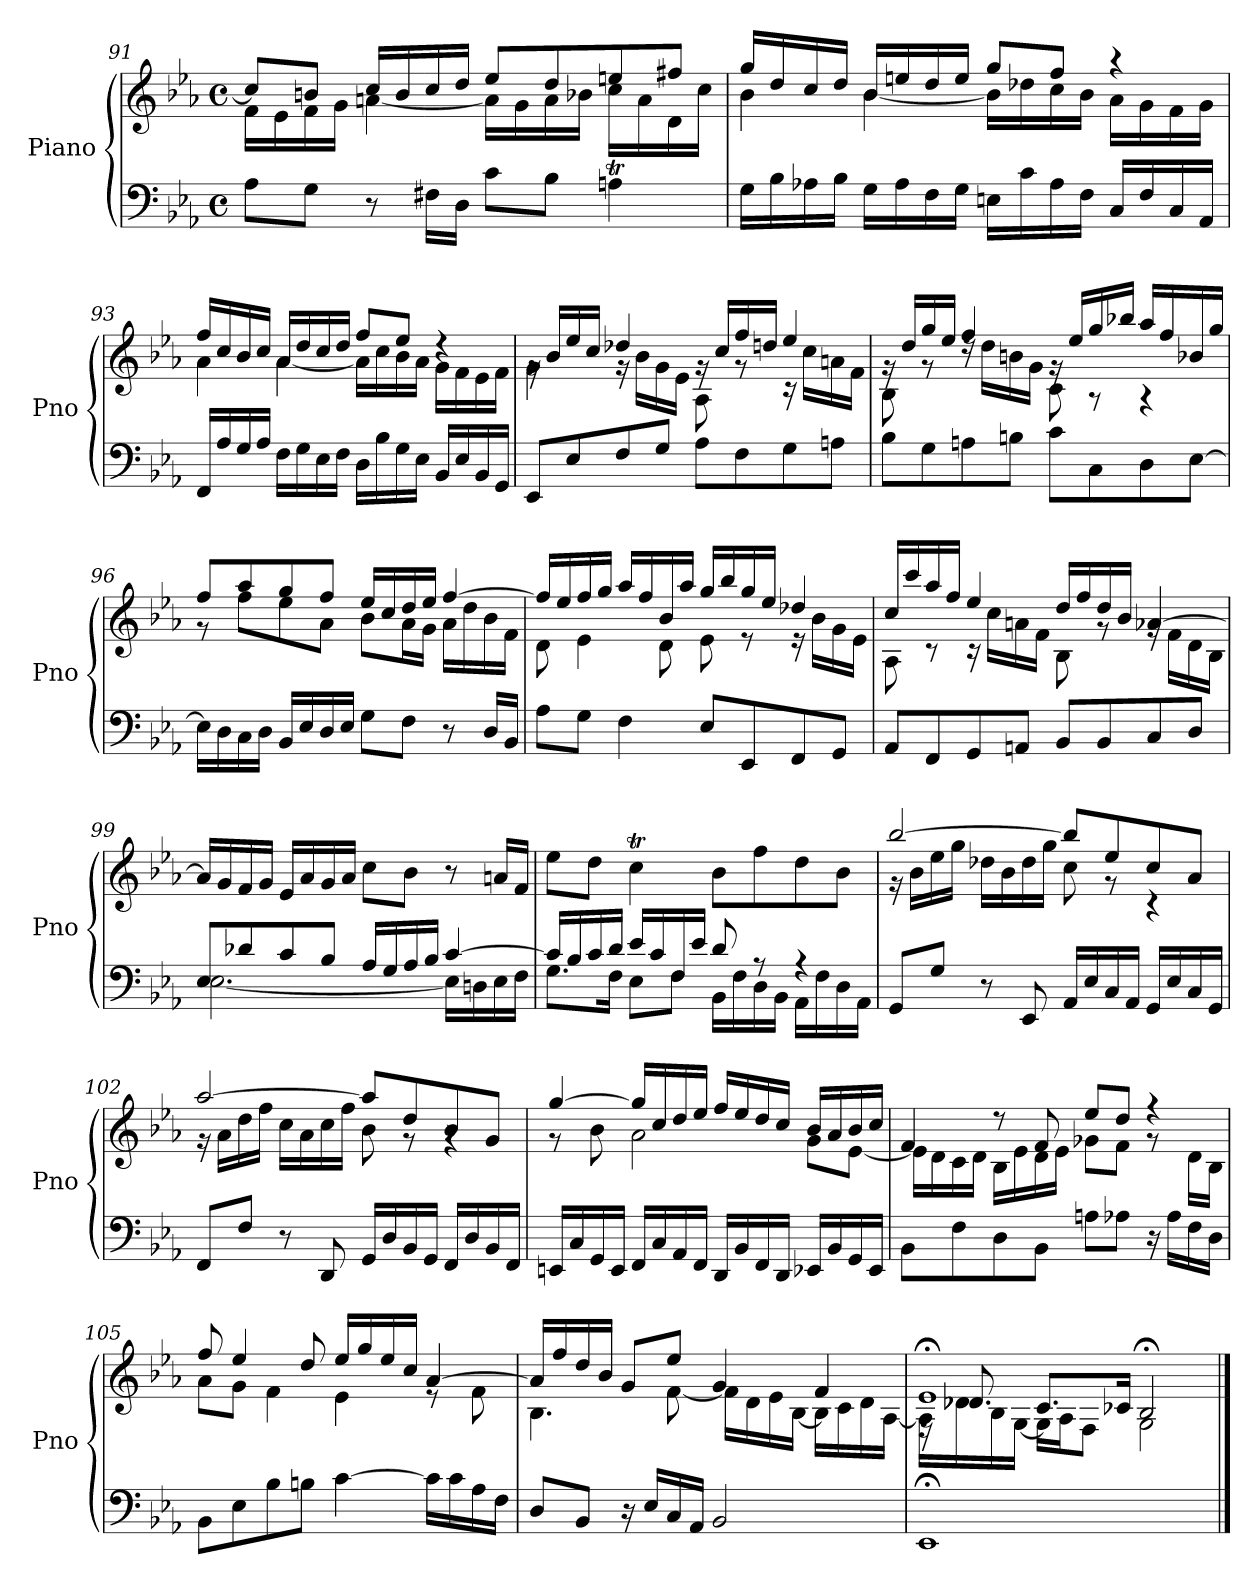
**kern	**kern
*part1	*part1
*staff2	*staff1
*I"Piano	*
*I'Pno	*
*clefF4	*clefG2
*k[b-e-a-]	*k[b-e-a-]
*M4/4	*M4/4
*met(c)	*met(c)
=91	=91
*	*^
8A-\L	8cc/L]	16f\LL
.	.	16e-\
8G\J	8bn/J	16f\
.	.	16g\JJ
8r	16cc/LL	[4an\
.	16b/	.
16F#X\LL	16cc/	.
16D\JJ	16dd/JJ	.
8c\L	8ee-/L	16a\LL]
.	.	16g\
8B-\J	8dd/	16a\
.	.	16b-X\JJ
4Ant\	8een/	16cc\LL
.	.	16a\
.	8ff#X/J	16d\
.	.	16cc\JJ
!!LO:LB:g=z	!!
=92	=92	=92
16G\LL	16gg/LL	4b-\
16B-\	16dd/	.
16A-X\	16cc/	.
16B-\JJ	16dd/JJ	.
16G\LL	16b-/LL	[4b-\
16A-\	16een/	.
16F\	16dd/	.
16G\JJ	16ee/JJ	.
16En\LL	8gg/L	16b-\LL]
16c\	.	16dd-X\
16A-\	8ff/J	16cc\
16F\JJ	.	16b-\JJ
16C/LL	4r	16a-\LL
16F/	.	16g\
16C/	.	16f\
16AA-/JJ	.	16g\JJ
=93	=93	=93
16FF/LL	16ff/LL	4a-\
16A-/	16cc/	.
16G/	16b-/	.
16A-/JJ	16cc/JJ	.
16F\LL	16a-/LL	[4a-\
16G\	16dd/	.
16E-\	16cc/	.
16F\JJ	16dd/JJ	.
16D\LL	8ff/L	16a-\LL]
16B-\	.	16cc\
16G\	8ee-/J	16b-\
16E-\JJ	.	16a-\JJ
16BB-/LL	4rdd	16g\LL
16E-/	.	16f\
16BB-/	.	16e-\
16GG/JJ	.	16f\JJ
!!LO:LB:g=z	!!
=94	=94	=94
8EE-/L	16rg	4g\
.	16b-/LL	.
8E-/	16ee-/	.
.	16cc/JJ	.
8F/	4dd-X/	16r
.	.	16b-\LL
8G/J	.	16g\
.	.	16e-\JJ
8A-\L	16rg	8A-\
.	16cc/LL	.
8F\	16ff/	8rg
.	16ddn/JJ	.
8G\	4ee-/	16r
.	.	16cc\LL
8An\J	.	16an\
.	.	16f\JJ
=95	=95	=95
8B-\L	16rg	8B-\
.	16dd/LL	.
8G\	16gg/	8rg
.	16ee-/JJ	.
8An\	4ff/	16rdd
.	.	16dd\LL
8Bn\J	.	16bn\
.	.	16g\JJ
8c\L	16rg	8c\
.	16ee-/LL	.
8C\	16gg/	8r
.	16bb-X/JJ	.
8D\	16aa-/LL	4r
.	16ff/	.
[8E-\J	16b-X/	.
.	16gg/JJ	.
=96	=96	=96
16E-\LL]	8ff/L	8r
16D\	.	.
16C\	8aa-/	8ff\L
16D\JJ	.	.
16BB-/LL	8gg/	8ee-\
16E-/	.	.
16D/	8ff/J	8a-\J
16E-/JJ	.	.
8G\L	16ee-/LL	8b-\L
.	16cc/	.
8F\J	16dd/	16a-\L
.	16ee-/JJ	16g\JJ
8r	[4ff/	16a-\LL
.	.	16dd\
16D/LL	.	16b-\
16BB-/JJ	.	16f\JJ
!!LO:LB:g=z	!!
=97	=97	=97
8A-\L	16ff/LL]	8d\
.	16ee-/	.
8G\J	16ff/	4e-\
.	16gg/JJ	.
4F\	16aa-/LL	.
.	16ff/	.
.	16b-/	8d\
.	16aa-/JJ	.
8E-/L	16gg/LL	8e-\
.	16bb-/	.
8EE-/	16gg/	8r
.	16ee-/JJ	.
8FF/	4dd-X/	16r
.	.	16b-\LL
8GG/J	.	16g\
.	.	16e-\JJ
=98	=98	=98
8AA-/L	16cc/LL	8A-\
.	16ccc/	.
8FF/	16aa-/	8r
.	16ff/JJ	.
8GG/	4ee-/	16r
.	.	16cc\LL
8AAn/J	.	16an\
.	.	16f\JJ
8BB-/L	16dd/LL	8B-\
.	16ff/	.
8BB-/	16dd/	8rg
.	16b-/JJ	.
8C/	[4a-X/	16rg
.	.	16f\LL
8D/J	.	16d\
.	.	16B-\JJ
*	*v	*v
!!LO:PB:g=z
=99	=99
*^	*
8E-/L	[2.E-\	16a-/LL]
.	.	16g/
8d-X/	.	16f/
.	.	16g/JJ
8c/	.	16e-/LL
.	.	16a-/
8B-/J	.	16g/
.	.	16a-/JJ
16A-/LL	.	8cc\L
16G/	.	.
16A-/	.	8b-\J
16B-/JJ	.	.
[4c/	16E-\LL]	8r
.	16Dn\	.
.	16E-\	16an/LL
.	16F\JJ	16f/JJ
=100	=100	=100
16c/LL]	8.G\L	8ee-\L
16B-/	.	.
16c/	.	8dd\J
16d/JJ	16F\Jk	.
16e-/LL	8E-\L	4ccT\
16c/	.	.
16F/	8F\J	.
16e-/JJ	.	.
8d/	16BB-\LL	8b-\L
.	16F\	.
8rA	16D\	8ff\
.	16BB-\JJ	.
4rA	16AA-\LL	8dd\
.	16F\	.
.	16D\	8b-\J
.	16AA-\JJ	.
*v	*v	*
!!LO:LB:g=z
=101	=101
*	*^
8GG/L	[2bb-/	16r
.	.	16b-\LL
8G/J	.	16ee-\
.	.	16gg\JJ
8r	.	16dd-X\LL
.	.	16b-\
8EE-/	.	16dd-\
.	.	16gg\JJ
16AA-/LL	8bb-/L]	8cc\
16E-/	.	.
16C/	8ee-/	8r
16AA-/JJ	.	.
16GG/LL	8cc/	4r
16E-/	.	.
16C/	8a-/J	.
16GG/JJ	.	.
=102	=102	=102
8FF/L	[2aa-/	16r
.	.	16a-\LL
8F/J	.	16dd\
.	.	16ff\JJ
8r	.	16cc\LL
.	.	16a-\
8DD/	.	16cc\
.	.	16ff\JJ
16GG/LL	8aa-/L]	8b-\
16D/	.	.
16BB-/	8dd/	8rg
16GG/JJ	.	.
16FF/LL	8b-/	4rg
16D/	.	.
16BB-/	8g/J	.
16FF/JJ	.	.
!!LO:LB:g=z	!!
=103	=103	=103
16EEn/LL	[4gg/	8r
16C/	.	.
16GG/	.	8b-\
16EE/JJ	.	.
16FF/LL	16gg/LL]	2a-\
16C/	16cc/	.
16AA-/	16dd/	.
16FF/JJ	16ee-/JJ	.
16DD/LL	16ff/LL	.
16BB-/	16ee-/	.
16FF/	16dd/	.
16DD/JJ	16cc/JJ	.
16EE-X/LL	16b-/LL	8g\L
16BB-/	16a-/	.
16GG/	16b-/	[8e-\J
16EE-/JJ	16cc/JJ	.
=104	=104	=104
8BB-\L	4f/	16e-\LL]
.	.	16d\
8F\	.	16c\
.	.	16d\JJ
8D\	8r	16B-\LL
.	.	16e-\
8BB-\J	8f/	16d\
.	.	16e-\JJ
8An\L	8ee-/L	8g-X\L
8A-X\J	8dd/J	8f\J
16r	4r	8rg
16A-\LL	.	.
16F\	.	16d\LL
16D\JJ	.	16B-\JJ
=105	=105	=105
8BB-\L	8ff/	8a-\L
8E-\	4ee-/	8g\J
8B-\	.	4f\
8Bn\J	8dd/	.
[4c\	16ee-/LL	4e-\
.	16gg/	.
.	16ee-/	.
.	16cc/JJ	.
16c\LL]	[4a-/	8re
16c\	.	.
16A-\	.	8f\
16F\JJ	.	.
!!LO:LB:g=z	!!
=106	=106	=106
8D/L	16a-/LL]	4.B-\
.	16ff/	.
8BB-/J	16dd/	.
.	16b-/JJ	.
16r	8g/L	.
16E-/LL	.	.
16C/	8ee-/J	[8f\
16AA-/JJ	.	.
2BB-/	4g/	16f\LL]
.	.	16d\
.	.	16e-\
.	.	[16B-\JJ
.	4f/	16B-\LL]
.	.	16c\
.	.	16d\
.	.	[16A-\JJ
=107	=107	=107
*	*	*^
1EE-;	1e-;<	16A-\LL]	16rF
.	.	16d-X\	8.d-X/
.	.	16B-\	.
.	.	[16G\JJ	.
.	.	16G\LL]	8.c/L
.	.	16A-\J	.
.	.	8F\J	.
.	.	.	16c-X/Jk
.	.	2G\	2B-;</
*	*v	*v	*v
==	==
*-	*-
